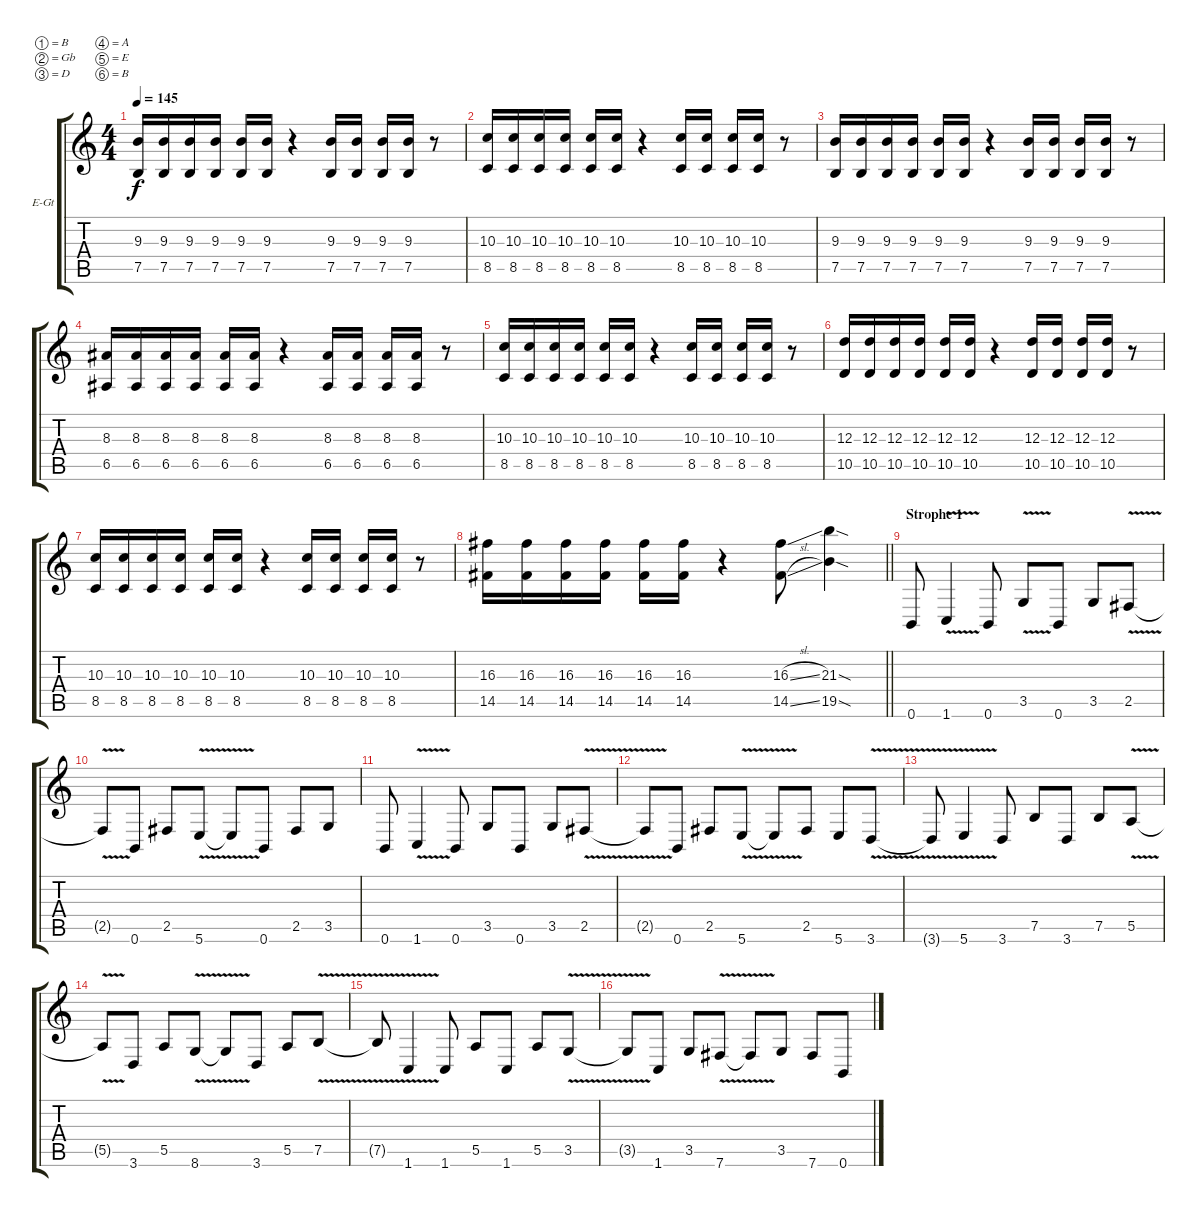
\bracketExtendMode groupsimilarinstruments
\firstSystemTrackNameOrientation horizontal
\otherSystemsTrackNameOrientation horizontal
\track ("RG RIGHT" "E-Gt") {instrument distortionguitar}
\staff {score tabs}
\tuning (B3 Gb3 D3 A2 E2 B1)
\ts (4 4)
\tempo 145
\clef g2
\ks c
(9.3 7.5).16{dy f} (9.3 7.5).16 (9.3 7.5).16 (9.3 7.5).16 (9.3 7.5).16 (9.3 7.5).16 r.4 (9.3 7.5).16 (9.3 7.5).16 (9.3 7.5).16 (9.3 7.5).16 r.8 |
(10.3 8.5).16 (10.3 8.5).16 (10.3 8.5).16 (10.3 8.5).16 (10.3 8.5).16 (10.3 8.5).16 r.4 (10.3 8.5).16 (10.3 8.5).16 (10.3 8.5).16 (10.3 8.5).16 r.8 |
(9.3 7.5).16 (9.3 7.5).16 (9.3 7.5).16 (9.3 7.5).16 (9.3 7.5).16 (9.3 7.5).16 r.4 (9.3 7.5).16 (9.3 7.5).16 (9.3 7.5).16 (9.3 7.5).16 r.8 |
(8.3 6.5).16 (8.3 6.5).16 (8.3 6.5).16 (8.3 6.5).16 (8.3 6.5).16 (8.3 6.5).16 r.4 (8.3 6.5).16 (8.3 6.5).16 (8.3 6.5).16 (8.3 6.5).16 r.8 |
(10.3 8.5).16 (10.3 8.5).16 (10.3 8.5).16 (10.3 8.5).16 (10.3 8.5).16 (10.3 8.5).16 r.4 (10.3 8.5).16 (10.3 8.5).16 (10.3 8.5).16 (10.3 8.5).16 r.8 |
(12.3 10.5).16 (12.3 10.5).16 (12.3 10.5).16 (12.3 10.5).16 (12.3 10.5).16 (12.3 10.5).16 r.4 (12.3 10.5).16 (12.3 10.5).16 (12.3 10.5).16 (12.3 10.5).16 r.8 |
(10.3 8.5).16 (10.3 8.5).16 (10.3 8.5).16 (10.3 8.5).16 (10.3 8.5).16 (10.3 8.5).16 r.4 (10.3 8.5).16 (10.3 8.5).16 (10.3 8.5).16 (10.3 8.5).16 r.8 |
\barLineRight lightlight
(16.3 14.5).16 (16.3 14.5).16 (16.3 14.5).16 (16.3 14.5).16 (16.3 14.5).16 (16.3 14.5).16 r.4 (16.3{sl} 14.5{sl}).8 (21.3{sod} 19.5{sod}).4 |
\section ("" "Strophe 1")
0.6.8 1.6{v}.4 0.6.8 3.5{v}.8 0.6.8 3.5.8 2.5{v}.8 |
2.5{v t}.8 0.6.8 2.5.8 5.6{v}.8 5.6{v t}.8 0.6.8 2.5.8 3.5.8 |
0.6.8 1.6{v}.4 0.6.8 3.5.8 0.6.8 3.5.8 2.5{v}.8 |
2.5{v t}.8 0.6.8 2.5.8 5.6{v}.8 5.6{v t}.8 2.5.8 5.6.8 3.6{v}.8 |
3.6{v t}.8 5.6{v}.4 3.6.8 7.5.8 3.6.8 7.5.8 5.5{v}.8 |
5.5{v t}.8 3.6.8 5.5.8 8.6{v}.8 8.6{v t}.8 3.6.8 5.5.8 7.5{v}.8 |
7.5{v t}.8 1.6{v}.4 1.6.8 5.5.8 1.6.8 5.5.8 3.5{v}.8 |
3.5{v t}.8 1.6.8 3.5.8 7.6{v}.8 7.6{v t}.8 3.5.8 7.6.8 0.6.8
